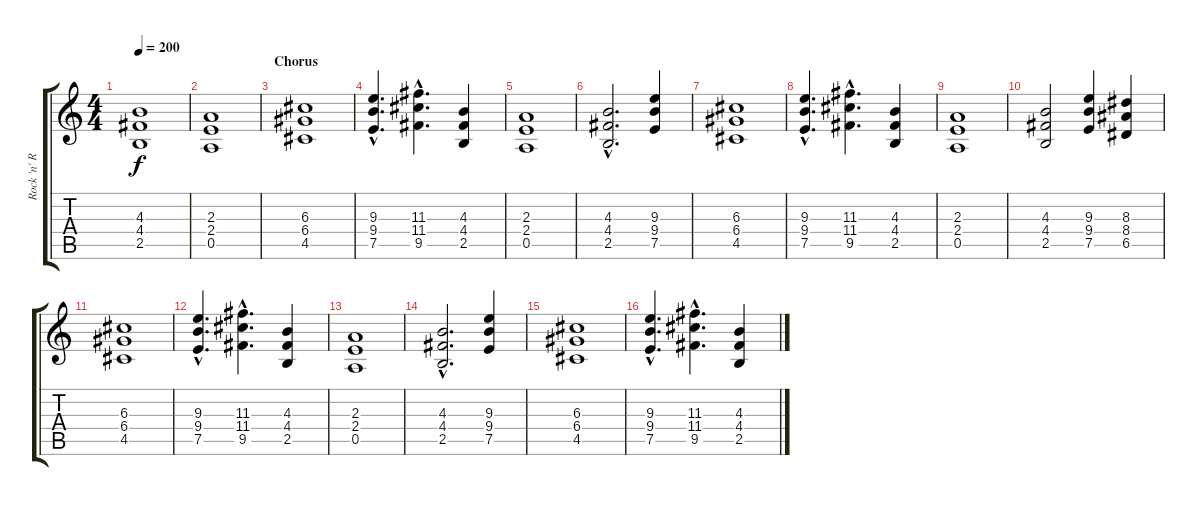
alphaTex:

\track ("Rock 'n' Rolf" "Rock 'n' R") {instrument distortionguitar}
\staff {score tabs}
\tuning (E4 B3 G3 D3 A2 E2) {hide}
\ts (4 4)
\tempo 200
\clef g2
\ks c
(4.3 4.4 2.5).1{dy f} |
(2.3 2.4 0.5).1 |
\section ("" "Chorus")
(6.3 6.4 4.5).1 |
(9.3{hac} 9.4{hac} 7.5{hac}).4{d} (11.3{hac} 11.4{hac} 9.5{hac}).4{d} (4.3 4.4 2.5).4 |
(2.3 2.4 0.5).1 |
(4.3{hac} 4.4{hac} 2.5{hac}).2{d} (9.3 9.4 7.5).4 |
(6.3 6.4 4.5).1 |
(9.3{hac} 9.4{hac} 7.5{hac}).4{d} (11.3{hac} 11.4{hac} 9.5{hac}).4{d} (4.3 4.4 2.5).4 |
(2.3 2.4 0.5).1 |
(4.3 4.4 2.5).2 (9.3 9.4 7.5).4 (8.3 8.4 6.5).4 |
(6.3 6.4 4.5).1 |
(9.3{hac} 9.4{hac} 7.5{hac}).4{d} (11.3{hac} 11.4{hac} 9.5{hac}).4{d} (4.3 4.4 2.5).4 |
(2.3 2.4 0.5).1 |
(4.3{hac} 4.4{hac} 2.5{hac}).2{d} (9.3 9.4 7.5).4 |
(6.3 6.4 4.5).1 |
(9.3{hac} 9.4{hac} 7.5{hac}).4{d} (11.3{hac} 11.4{hac} 9.5{hac}).4{d} (4.3 4.4 2.5).4
